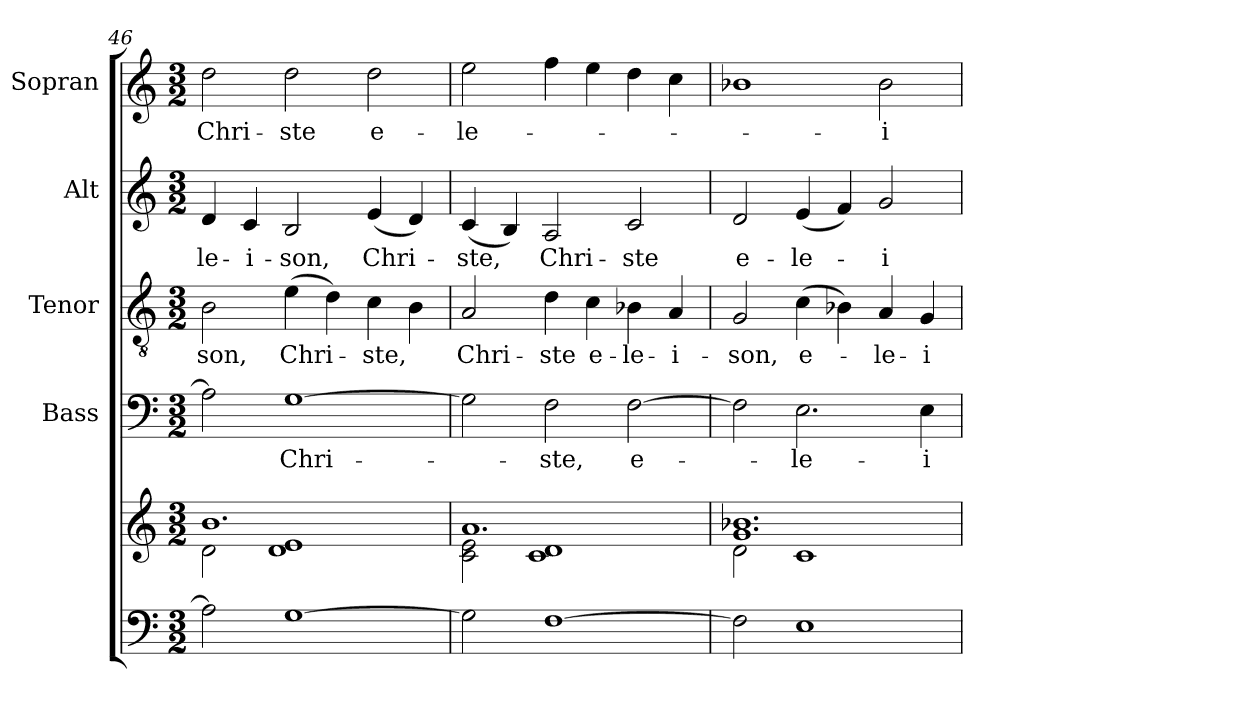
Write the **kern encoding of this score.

**kern	**kern	**kern	**text	**kern	**text	**kern	**text	**kern	**text
*part5	*part5	*part4	*part4	*part3	*part3	*part2	*part2	*part1	*part1
*staff6	*staff5	*staff4	*staff4	*staff3	*staff3	*staff2	*staff2	*staff1	*staff1
*	*	*I"Bass	*	*I"Tenor	*	*I"Alt	*	*I"Sopran	*
*	*	*I'B.	*	*I'T.	*	*I'A.	*	*I'S.	*
*clefF4	*clefG2	*clefF4	*	*clefGv2	*	*clefG2	*	*clefG2	*
*k[]	*k[]	*k[]	*	*k[]	*	*k[]	*	*k[]	*
*C:	*C:	*C:	*	*C:	*	*C:	*	*C:	*
*M3/2	*M3/2	*M3/2	*	*M3/2	*	*M3/2	*	*M3/2	*
=46	=46	=46	=46	=46	=46	=46	=46	=46	=46
*	*^	*	*	*	*	*	*	*	*
!	!	!	!	!	!	!LO:LY:b	!	!LO:LY:b	!	!LO:LY:b
2A\]	1.b	2d\	2A\]	.	2B\	-son,	4d/	-le-	2dd\	Chri-
!	!	!	!	!	!	!	!	!LO:LY:b	!	!
.	.	.	.	.	.	.	4c/	-i-	.	.
!	!	!	!	!LO:LY:b	!	!LO:LY:b	!	!LO:LY:b	!	!LO:LY:b
[1G	.	1d 1e	[1G	Chri-	(>4e\	Chri-	2B/	-son,	2dd\	-ste
.	.	.	.	.	4d\)	.	.	.	.	.
!	!	!	!	!	!	!LO:LY:b	!	!LO:LY:b	!	!LO:LY:b
.	.	.	.	.	4c\	-ste,	(<4e/	Chri-	2dd\	e-
.	.	.	.	.	4B\	.	4d/)	.	.	.
!!LO:PB:g=z
=47	=47	=47	=47	=47	=47	=47	=47	=47	=47	=47
!	!	!	!	!	!	!LO:LY:b	!	!LO:LY:b	!	!LO:LY:b
2G\]	1.a	2c\ 2e\	2G\]	.	2A/	Chri-	(<4c/	-ste,	2ee\	-le-
.	.	.	.	.	.	.	4B/)	.	.	.
!	!	!	!	!LO:LY:b	!	!LO:LY:b	!	!LO:LY:b	!	!
[1F	.	1c 1d	2F\	-ste,	4d\	-ste	2A/	Chri-	4ff\	.
!	!	!	!	!	!	!LO:LY:b	!	!	!	!
.	.	.	.	.	4c\	e-	.	.	4ee\	.
!	!	!	!	!LO:LY:b	!	!LO:LY:b	!	!LO:LY:b	!	!
.	.	.	[2F\	e-	4B-X\	-le-	2c/	-ste	4dd\	.
!	!	!	!	!	!	!LO:LY:b	!	!	!	!
.	.	.	.	.	4A/	-i-	.	.	4cc\	.
=48	=48	=48	=48	=48	=48	=48	=48	=48	=48	=48
!	!	!	!	!	!	!LO:LY:b	!	!LO:LY:b	!	!
2F\]	1.g 1.b-X	2d\	2F\]	.	2G/	-son,	2d/	e-	1b-X	.
!	!	!	!	!LO:LY:b	!	!LO:LY:b	!	!LO:LY:b	!	!
1E	.	1c	2.E\	-le-	(>4c\	e-	(<4e/	-le-	.	.
.	.	.	.	.	4B-X\)	.	4f/)	.	.	.
!	!	!	!	!	!	!LO:LY:b	!	!LO:LY:b	!	!LO:LY:b
.	.	.	.	.	4A/	-le-	2g/	-i-	2b-\	-i-
!	!	!	!	!LO:LY:b	!	!LO:LY:b	!	!	!	!
.	.	.	4E\	-i-	4G/	-i-	.	.	.	.
*	*v	*v	*	*	*	*	*	*	*	*
=	=	=	=	=	=	=	=	=	=
*-	*-	*-	*-	*-	*-	*-	*-	*-	*-
